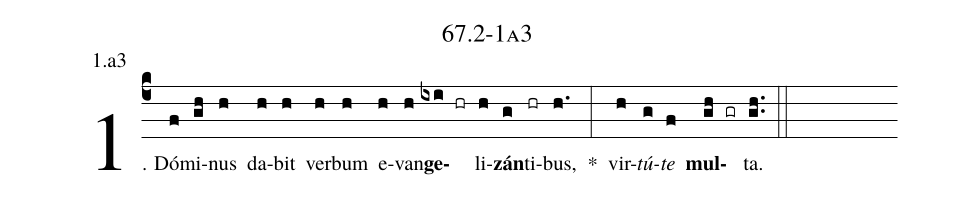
name: 67.2-1a3;
annotation: 1.a3;
%%
(c4)1. Dó(f)mi(gh)nus(h) da(h)bit(h) ver(h)bum(h) e(h)van(h)<b>ge</b>(ixi hr)li(h)<b>zán</b>(g)ti(hr)bus,(h.) *(:) vir(h)<i>tú</i>(g)<i>te</i>(f) <b>mul</b>(gh gr)ta.(gh..) (::)


%E(h) u(h) o(g) u(f) a(gh) e.(gh..) (::)
